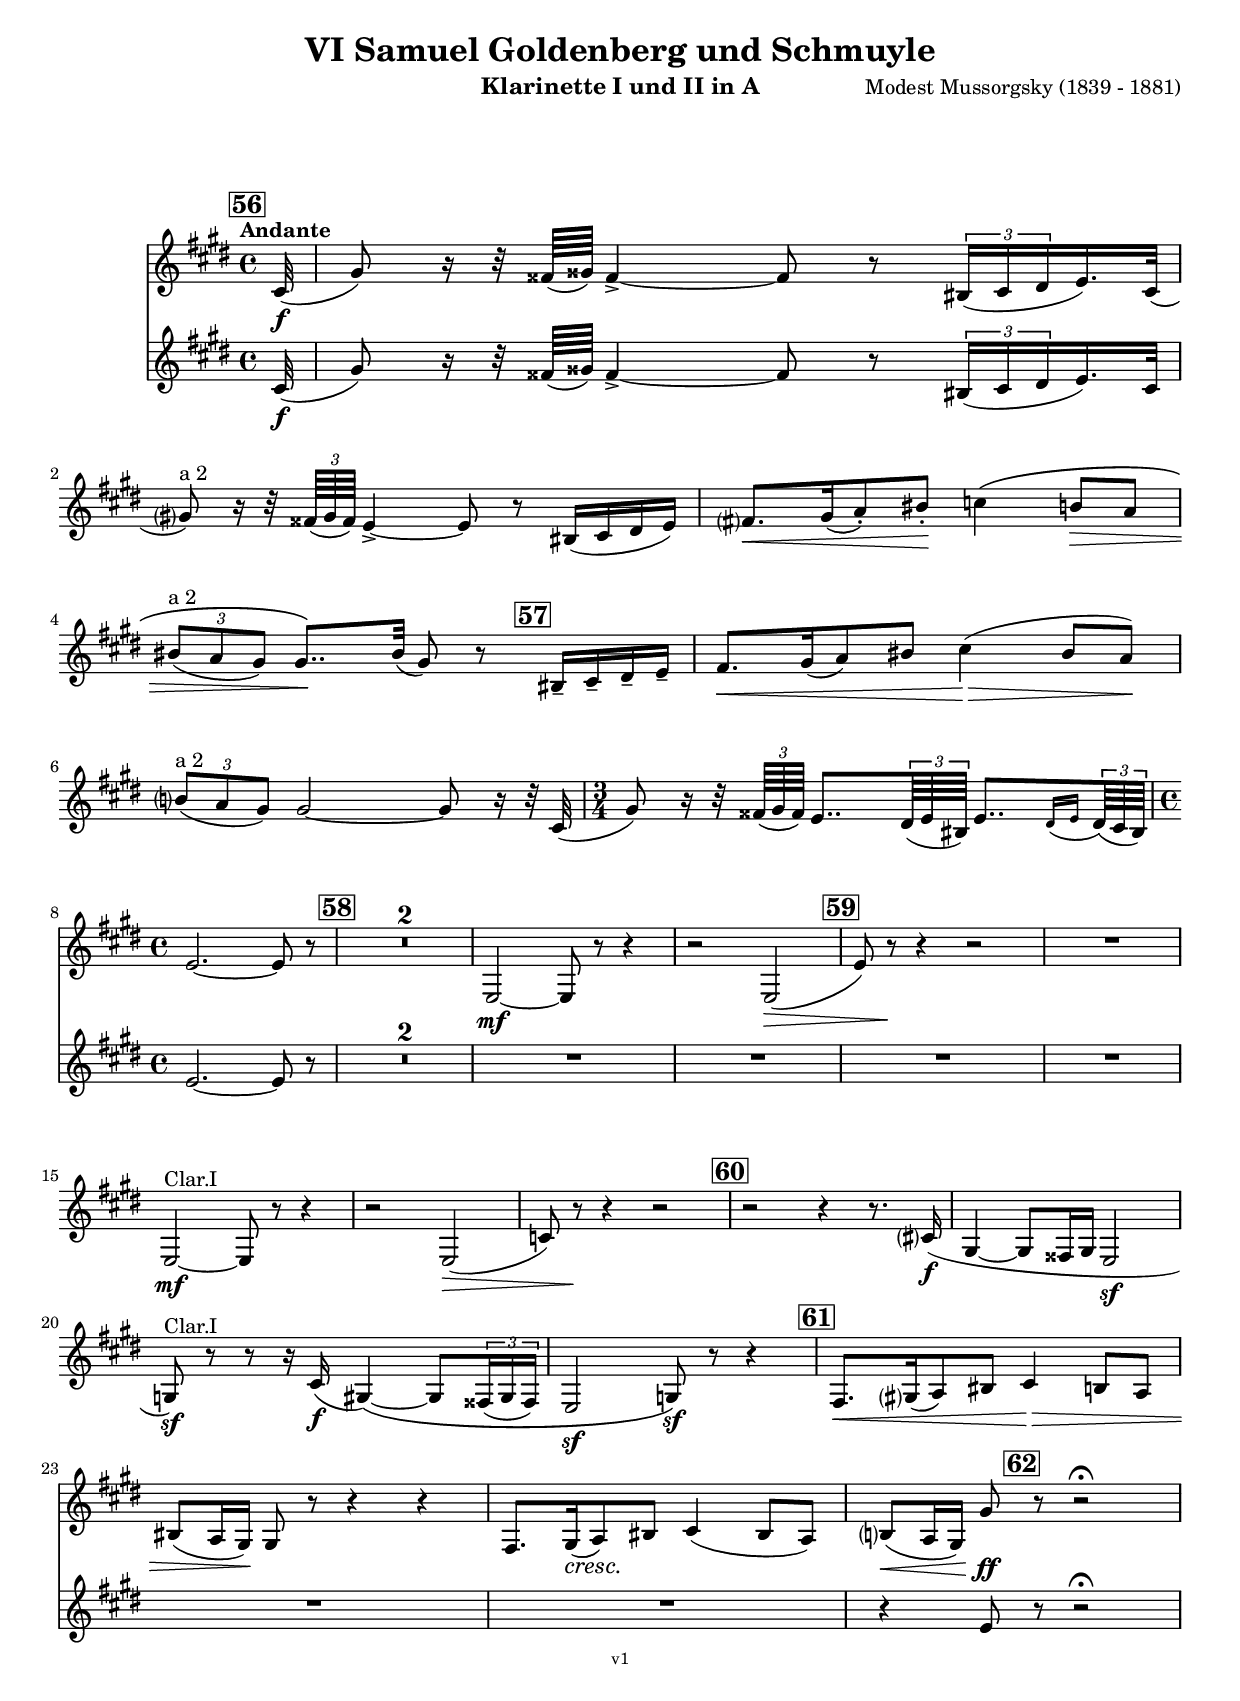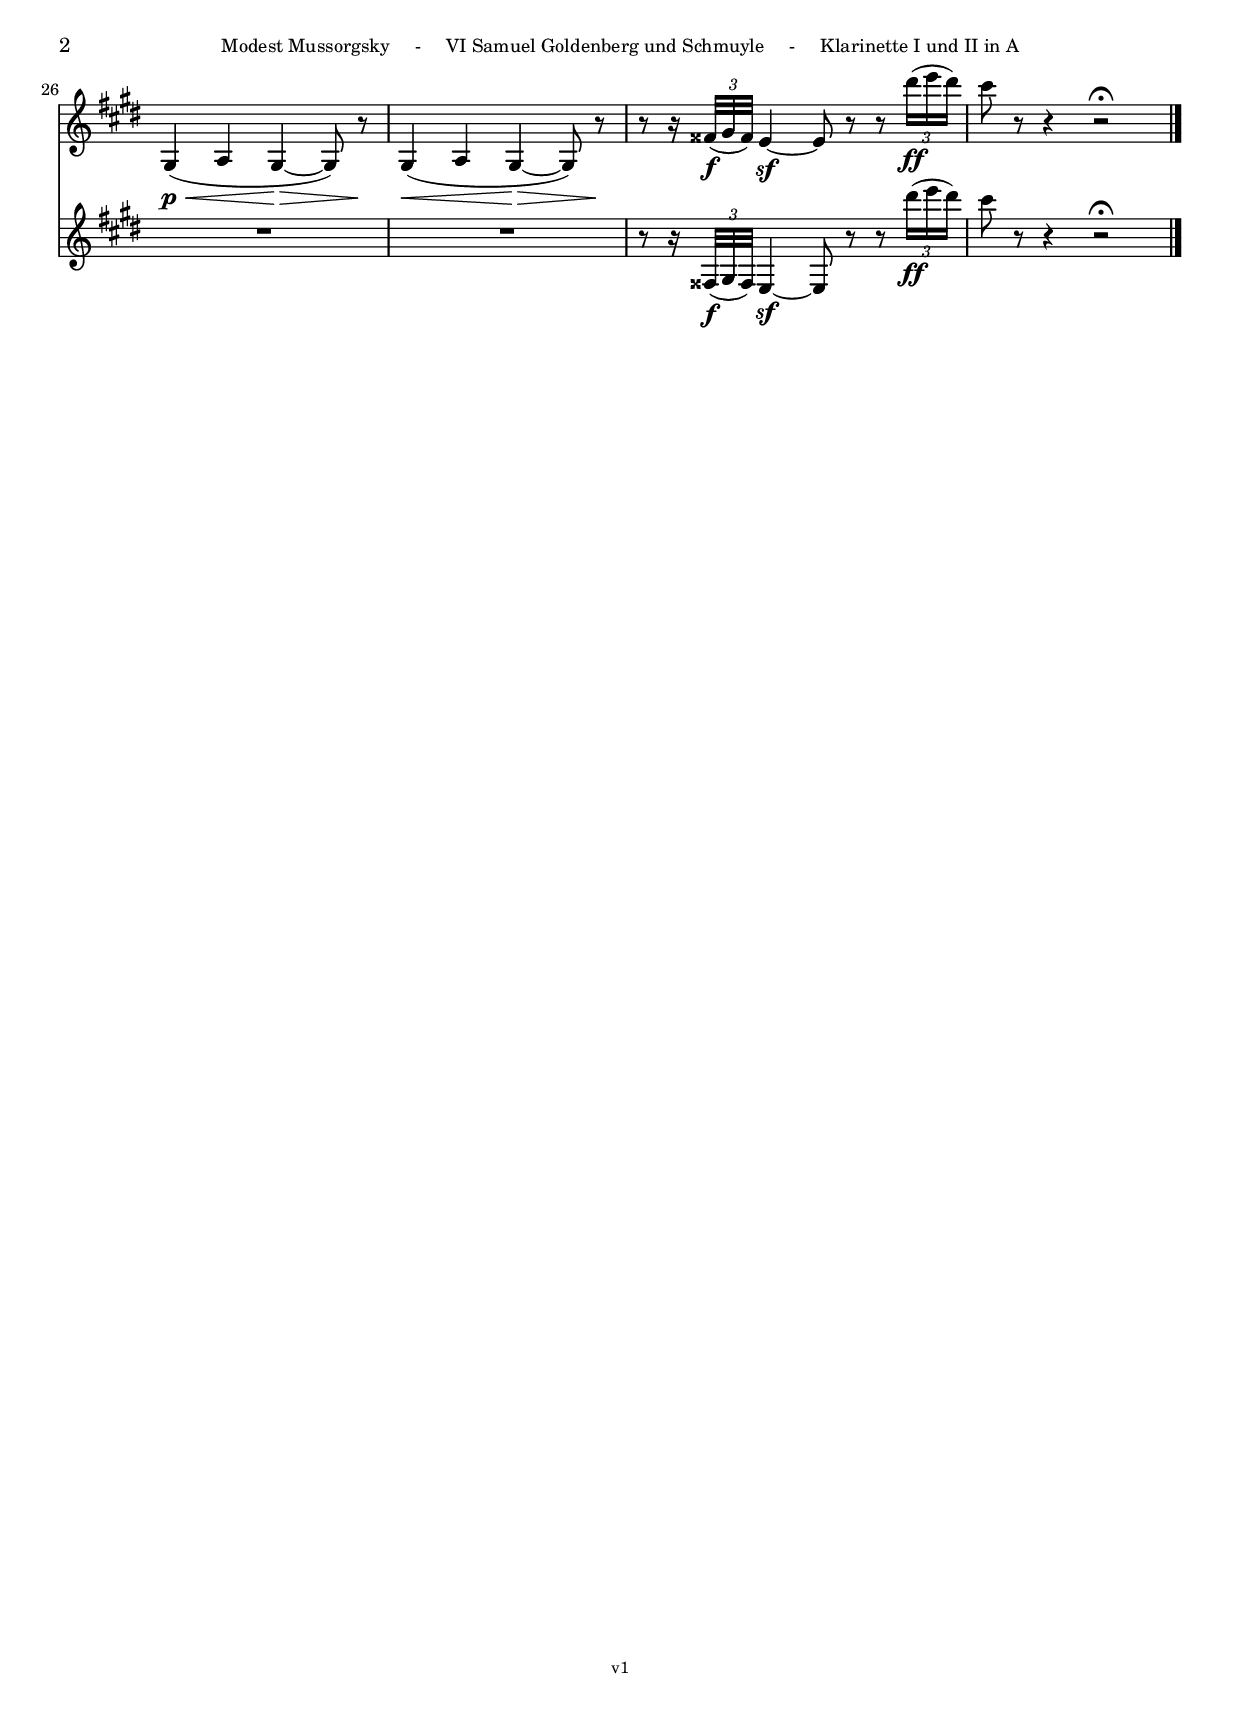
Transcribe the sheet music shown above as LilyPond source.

\version "2.24.1"
\language "deutsch"

\paper {
    top-margin = 10\mm
    bottom-margin = 10\mm
    left-margin = 10\mm
    right-margin = 10\mm
    ragged-last = ##f
}

\header{
  title = "VI Samuel Goldenberg und Schmuyle"
  subtitle = ""
  composerShort = "Modest Mussorgsky"
  composer = "Modest Mussorgsky (1839 - 1881)"
  version = "v1"
}

% Adapt this for automatic line-breaks
% mBreak = {}
% pBreak = {}
mBreak = { \break }
pBreak = { \pageBreak }
#(set-global-staff-size 18)

% Useful snippets
pCresc = _\markup { \dynamic p \italic "cresc." }
mfDim = _\markup { \dynamic mf \italic "dim." }
fCantabile = _\markup { \dynamic f \italic "cantabile" }
smorz = _\markup { \italic "smorz." }
sempreFf = _\markup { \italic "sempre" \dynamic ff }
ffSempre = _\markup { \dynamic ff \italic "sempre" }
sempreFff = _\markup { \italic "sempre" \dynamic fff }
pocoF = _\markup { \italic "poco" \dynamic f }
ffz = _\markup { \dynamic { ffz } } 
ffp = _\markup { \dynamic { ffp } } 
crescMolto = _\markup { \italic "cresc. molto" }
pMoltoCresc = _\markup { \dynamic p \italic "molto cresc." }
sempreCresc = _\markup { \italic "sempre cresc." }
ppEspr = _\markup { \dynamic pp \italic "espr." }
ppiuEspress = _\markup { \dynamic p \italic "più espress." }
pocoCresc = _\markup { \italic "poco cresc." }
pocoDim = _\markup { \italic "poco dim." }
espress = _\markup { \italic "espress." }
mfEspress = _\markup { \dynamic mf \italic "espress." }
pEspress = _\markup { \dynamic p \italic "espress." }
string = ^\markup { \italic "string." }
stringendo = ^\markup { \italic "stringendo" }
pocoString = ^\markup { \italic "poco string." }
sempreStringendo = ^\markup { \italic "sempre stringendo" }
sempreString = ^\markup { \italic "sempre string." }
tuttaForza = _\markup { \italic "tutta forza" }
allargando = _\markup { \italic "allargando" }
pocoMenoMosso = ^\markup {\italic \bold {"Poco meno mosso."} }
rit = ^\markup {\italic {"rit."} }
rall = ^\markup {\italic {"rall."} }
riten = ^\markup {\italic {"riten."} }
ritATempo = ^\markup { \center-align \italic {"  rit. a tempo"} }
aTempo = ^\markup { \italic {"a tempo"} }
moltoRit = ^\markup { \italic {"molto rit."} }
pocoRit = ^\markup {\italic {"poco rit."} }
pocoRiten = ^\markup {\italic {"poco riten."} }
sec = ^\markup {\italic {"sec."} }
pocoRall = ^\markup {\italic {"poco rall."} }
pocoAPocoRall = ^\markup {\italic {"poco a poco rall."} }
pocoAPocoAccel = ^\markup {\italic {"poco a poco accel."} }
pocoAPocoAccelAlD = ^\markup {\italic {"poco a poco accel. al D"} }
sempreAccel = ^\markup {\italic {"sempre accel."} }
solo = ^\markup { "Solo" }
piuF = _\markup { \italic "più" \dynamic f }
piuP = _\markup { \italic "più" \dynamic p }
lento = ^\markup { \italic "Lento" }
accel = ^\markup { \bold { "accel." } }
tempoPrimo = ^\markup { \italic { "Tempo I" } }

% Adapted from http://lsr.di.unimi.it/LSR/Snippet?id=655
% Make title, subtitle, instrument appear on pages other than the first
#(define (part-not-first-page layout props arg)
   (if (not (= (chain-assoc-get 'page:page-number props -1)
               (ly:output-def-lookup layout 'first-page-number)))
       (interpret-markup layout props arg)
       empty-stencil))

\paper {
  oddHeaderMarkup = \markup
  \fill-line {
    " "
    \on-the-fly #part-not-first-page \fontsize #-1.0 \concat {
      \fromproperty #'header:composerShort
      "     -     "
      \fromproperty #'header:title
      "     -     "
      \fromproperty #'header:instrument
    }
    \if \should-print-page-number \fromproperty #'page:page-number-string
  }
  evenHeaderMarkup = \markup
  \fill-line {
    \if \should-print-page-number \fromproperty #'page:page-number-string
    \on-the-fly #part-not-first-page \fontsize #-1.0 \concat {
      \fromproperty #'header:composerShort
      "     -     "
      \fromproperty #'header:title
      "     -     "
      \fromproperty #'header:instrument
    }
    " "
  }
  oddFooterMarkup = \markup
  \fill-line \fontsize #-2.0 {
    " "
    \fromproperty #'header:version
    " "
  }
  % Distance between title stuff and music
  markup-system-spacing.basic-distance = #12
  markup-system-spacing.minimum-distance = #12
  markup-system-spacing.padding = #10
  % Distance between music systems
  system-system-spacing.basic-distance = #13
  system-system-spacing.minimum-distance = #13
  % system-system-spacing.padding = #10
  
}

\layout {
  \context {
    \Staff
    % This allows the use of \startMeasureCount and \stopMeasureCount
    % See https://lilypond.org/doc/v2.23/Documentation/snippets/repeats#repeats-numbering-groups-of-measures
    \consists #Measure_counter_engraver
    \RemoveEmptyStaves
    % \RemoveAllEmptyStaves
  }
}

% ---------------------------------------------------------

clarinet_I = {
  \set Score.rehearsalMarkFormatter = #format-mark-box-numbers
  \accidentalStyle Score.modern-cautionary
  \defaultTimeSignature
  \compressEmptyMeasures
  \time 4/4
  \tempo "Andante"
  \key e \major
  \clef violin
  \relative c'' {
    % cl1 p13 1
    \mark #56
    \partial 32 cis,32(\f |
    gis'8) r16 r32 fisis64( gisis) fisis4->~ fisis8 r \tuplet 3/2 { his,16( cis dis } e16.) cis32( |
    \mBreak
    
    % cl1 p13 2
    gis'8)^"a 2" r16 r32 \tuplet 3/2 { fisis64( gis fisis) } e4->~ e8 r his16( cis dis e) |
    fis8.[\< gis16( a8-.) his-.]\! c4\( h8\> a |
    \mBreak
    
    % cl1 p13 3
    \tuplet 3/2 { his8(^"a 2" a gis) } gis8..\)\! his32( gis8) r \mark #57 his,16-- cis-- dis-- e-- |
    fis8.[\< gis16( a8) his] cis4(\> his8 a)\! |
    \mBreak
    
    % cl1 p13 4
    \tuplet 3/2 { h8(^"a 2" a gis) } gis2~ gis8 r16 r32 cis,32( |
    \time 3/4
    gis'8) r16 r32 \tuplet 3/2 { fisis64( gis fisis) } e8.. \tuplet 3/2 { dis64( e his) } e8..[ \appoggiatura { dis16 e } \tuplet 3/2 { dis64( cis his)] } |
    \mBreak
    
    % cl1 p13 5
    \time 4/4
    e2.~ e8 r |
    \mark #58
    R1*2 |
    e,2~\mf e8 r r4 |
    r2 e2(\> |
    \mark #59
    e'8) r\! r4 r2 |
    R1 |
    \mBreak

    % cl1 p14 1
    e,2~\mf^"Clar.I" e8 r r4 |
    r2 e2(\> |
    c'8) r\! r4 r2 |
    \mark #60
    r2 r4 r8. cis16\f( |
    gis4~ gis8 fisis16 gis e2\sf |
    \mBreak
    
    % cl1 p14 2
    g8)\sf^"Clar.I" r8 r8 r16 cis16(\f gis4)\(~ gis8 \tuplet 3/2 { fisis16( gis fisis) } |
    e2\sf g8\)\sf r r4 |
    \mark #61
    fis8.[\< gis16( a8) his] cis4\> h8 a |
    \mBreak
    
    % cl1 p14 3
    his8( a16 gis)\! gis8 r r4 r4 |
    fis8.[ gis16(\cresc a8)\! his] cis4( his8 a) |
    h8(\< a16 gis) gis'8\ff \mark #62 r8 r2\fermata |
    \mBreak
    
    % cl1 p14 4
    gis,4(\p\< a gis~\> gis8) r\! |
    gis4(\< a gis~\> gis8) r\! |
    r8 r16 \tuplet 3/2 { fisis'32(\f gis fisis) } e4\sf~ e8 r r \tuplet 3/2 { dis''16(\ff e dis) } |
    cis8 r r4 r2\fermata |
    \bar "|."
    \mBreak
  }
}

clarinet_II = {
  \set Score.rehearsalMarkFormatter = #format-mark-box-numbers
  \accidentalStyle Score.modern-cautionary
  \defaultTimeSignature
  \compressEmptyMeasures
  \time 4/4
  \tempo "Andante"
  \key e \major
  \clef violin
  \relative c'' {
    % cl2 p13 1
    \mark #56
    \partial32 cis,32(\f |
    gis'8) r16 r32 fisis64( gisis) fisis4->~ fisis8 r \tuplet 3/2 { his,16( cis dis } e16.) cis32 |
    R1*5 |
    \time 3/4
    R2. |
    \mBreak
    
    % cl2 p13 5
    \time 4/4
    e2.~ e8 r |
    \mark #58
    R1*6 |
    \mBreak
    
    % cl2 p14 1
    R1*5 |
    \mBreak

    % cl2 p14 2
    R1*3 |
    \mBreak
    
    % cl2 p14 3
    R1*2 |
    r4 e8 r r2\fermata
    \mBreak
    
    % cl2 p14 4
    R1*2 |
    r8 r16 \tuplet 3/2 { fisis,32(\f gis fisis) } e4\sf~ e8 r r \tuplet 3/2 { dis'''16(\ff e dis) } |
    cis8 r r4 r2\fermata |
    \bar "|."
    \mBreak
  }
}



% ---------------------------------------------------------

\bookpart {
  \header{
    instrument = "Klarinette I und II in A"
  }
  \score {
    <<
      \new Staff {
        \transpose a a \clarinet_I
      }
      \new Staff {
        \accidentalStyle Score.modern-cautionary
        \transpose a a \clarinet_II
      }
    >>
  }
}

%{
\bookpart {
  \header{
    instrument = "Klarinette I in Bb"
  }
  \score {
    \new Staff {
      \override DynamicLineSpanner.staff-padding = #3
      \accidentalStyle Score.modern-cautionary
      \new Voice {
        \transpose b b \clarinet_I
      }
    }
  }
}
%}

%{
\bookpart {
  \header{
    instrument = "Klarinette II in Bb"
  }
  \score {
    \new Staff {
      \override DynamicLineSpanner.staff-padding = #3
      \accidentalStyle Score.modern-cautionary
      \new Voice {
        \transpose b b \clarinet_II
      }
    }
  }
}
%}
